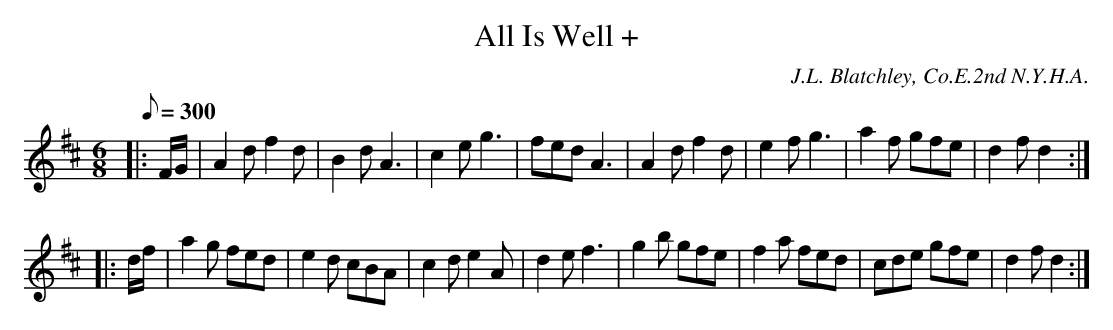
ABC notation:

X:1
T:All Is Well +
C:J.L. Blatchley, Co.E.2nd N.Y.H.A.
M:6/8
L:1/8
Q:1/8=300
K:D
|: F/G/|A2d f2d|B2dA3|c2e g3|fed A3|A2d f2d|e2f g3|a2f gfe|d2f d2 :|
|: d/f/|a2g fed|e2d cBA|c2d e2A|d2e f3|g2b gfe|f2a fed|cde gfe|d2f d2 :|
